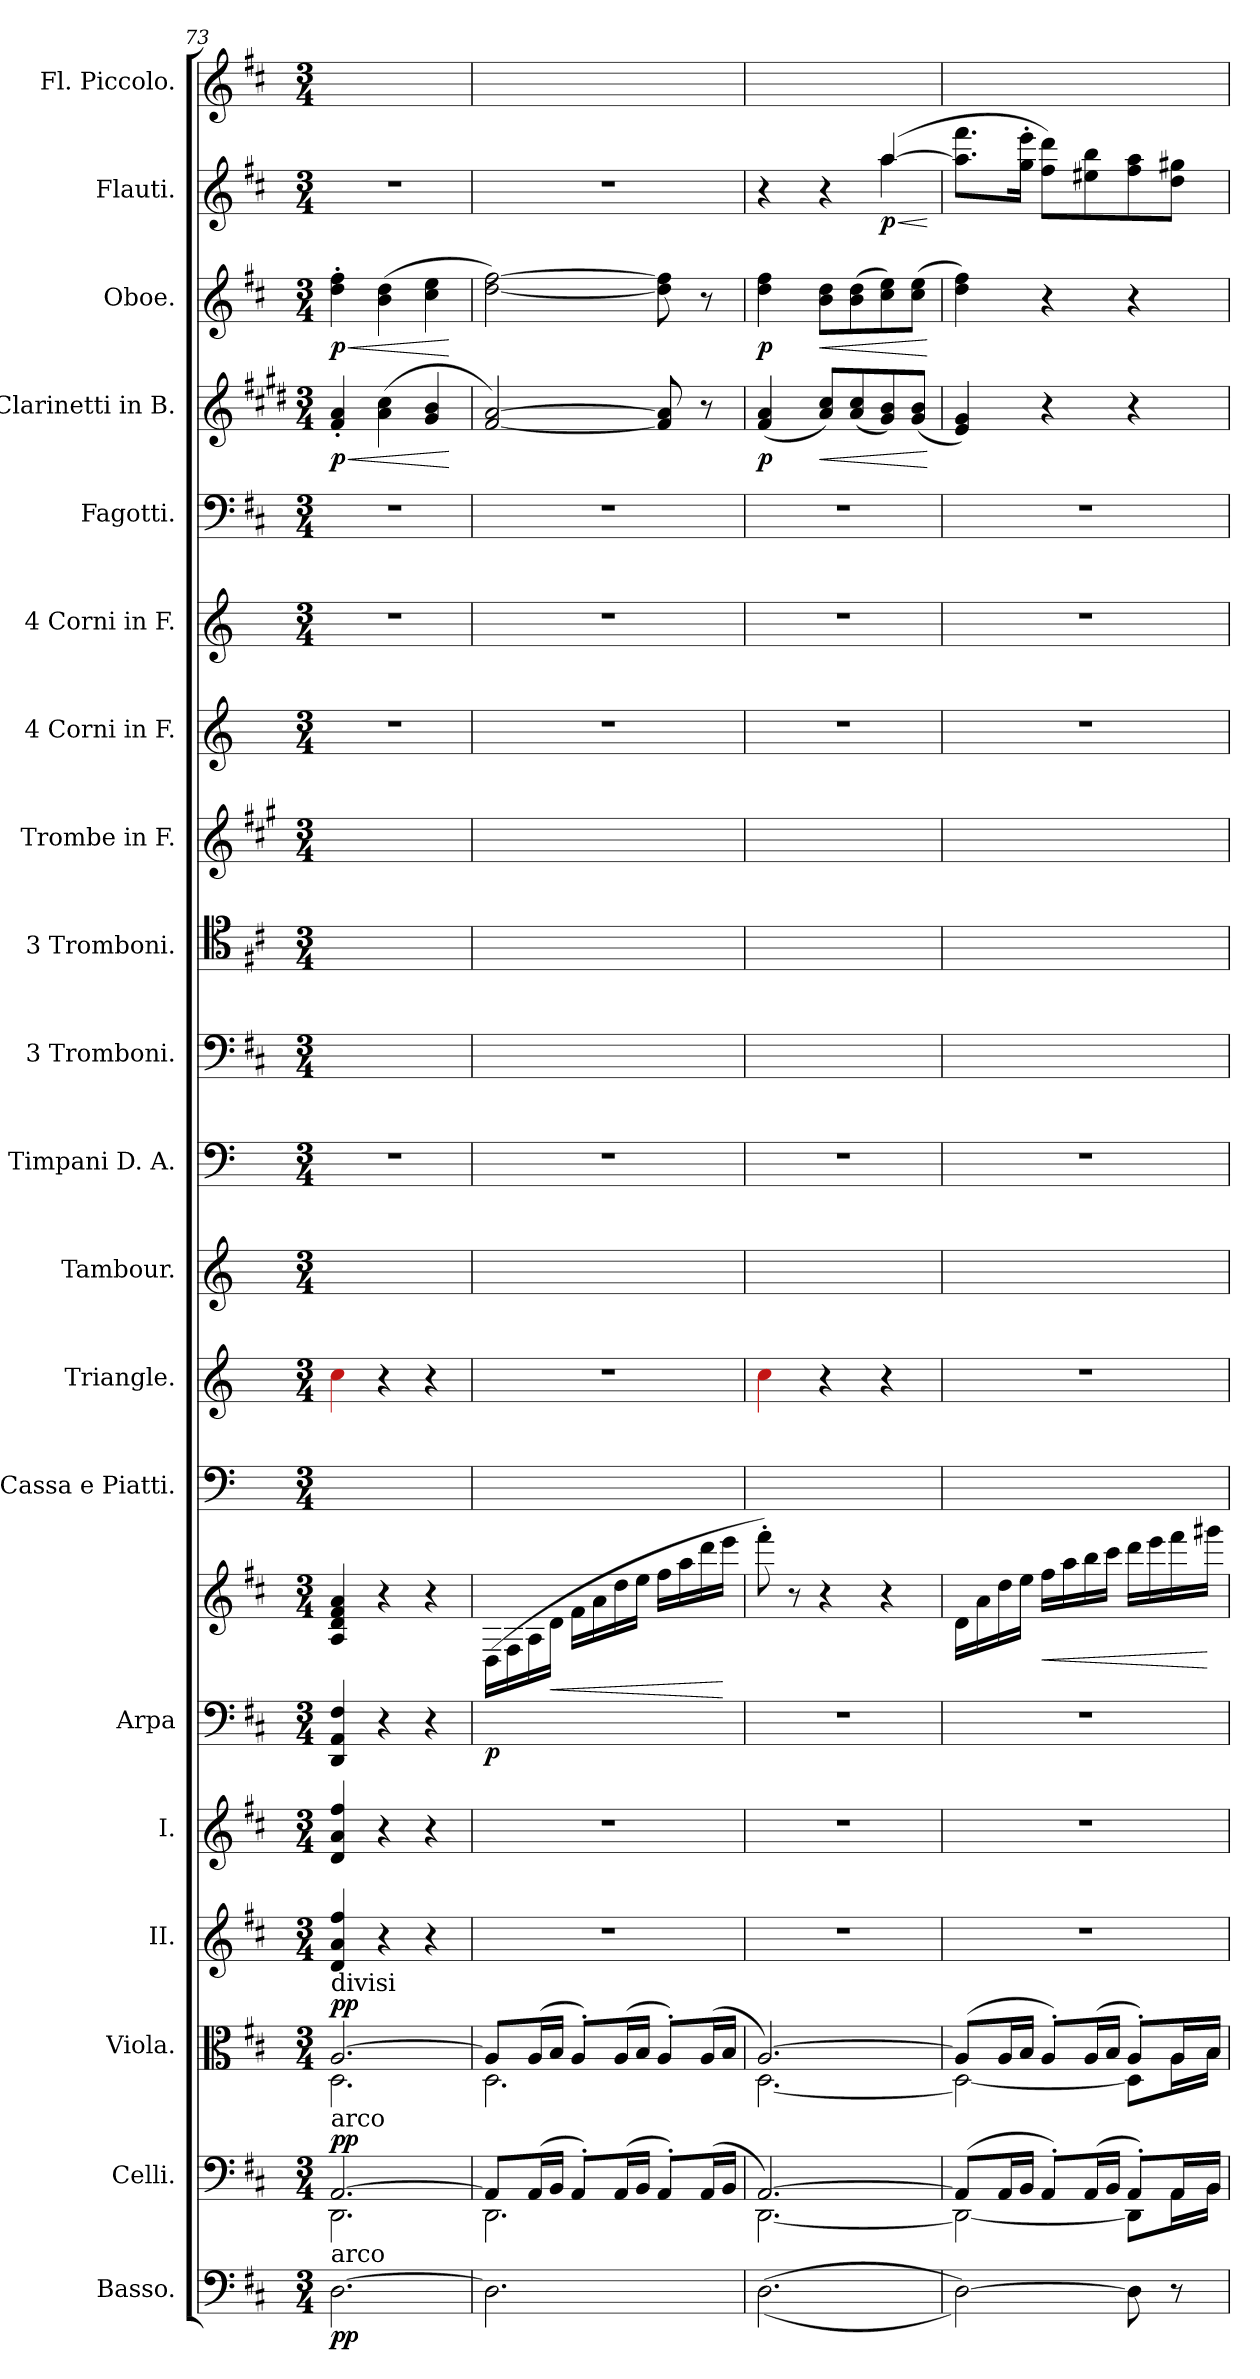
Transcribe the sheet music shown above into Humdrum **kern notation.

**kern	**dynam	**kern	**dynam	**kern	**dynam	**kern	**kern	**kern	**kern	**dynam	**kern	**kern	**kern	**kern	**kern	**kern	**kern	**kern	**kern	**kern	**kern	**dynam	**kern	**dynam	**kern	**dynam	**kern
*part20	*part20	*part19	*part19	*part18	*part18	*part17	*part16	*part15	*part15	*part15	*part14	*part13	*part12	*part11	*part10	*part9	*part8	*part7	*part6	*part5	*part4	*part4	*part3	*part3	*part2	*part2	*part1
*staff21	*staff21	*staff20	*staff20	*staff19	*staff19	*staff18	*staff17	*staff16	*staff15	*staff15/16	*staff14	*staff13	*staff12	*staff11	*staff10	*staff9	*staff8	*staff7	*staff6	*staff5	*staff4	*staff4	*staff3	*staff3	*staff2	*staff2	*staff1
*I"Basso.	*	*I"Celli.	*	*I"Viola.	*	*I"II.	*I"I.	*I"Arpa	*	*	*I"Cassa e Piatti.	*I"Triangle.	*I"Tambour.	*I"Timpani D. A.	*I"3 Tromboni.	*I"3 Tromboni.	*I"Trombe in F.	*I"4 Corni in F.	*I"4 Corni in F.	*I"Fagotti.	*I"Clarinetti in B.	*	*I"Oboe.	*	*I"Flauti.	*	*I"Fl. Piccolo.
*I'b	*	*I'vlc	*	*I'vla	*	*I'vl II	*I'vl I	*I'Hp	*	*	*I'piatti	*I'triangolo	*I'tamb	*I'timp	*I'trb	*I'trb	*I'tr in F	*I'cor in F	*I'cor in F	*I'fag	*I'b-cl	*	*I'ob	*	*I'fl	*	*I'picc
*clefF4	*	*clefF4	*	*clefC3	*	*clefG2	*clefG2	*	*	*	*clefF4	*	*clefG2	*clefF4	*clefF4	*clefC4	*clefG2	*clefG2	*clefG2	*clefF4	*clefG2	*	*clefG2	*	*clefG2	*	*clefG2
*ITrd8c12	*	*	*	*	*	*	*	*	*	*	*	*	*	*	*	*	*ITrd-3c-5	*ITrd4c7	*ITrd4c7	*	*ITrd1c2	*	*	*	*	*	*
*k[f#c#]	*	*k[f#c#]	*	*k[f#c#]	*	*k[f#c#]	*k[f#c#]	*k[f#c#]	*k[f#c#]	*	*k[]	*	*k[]	*k[]	*k[f#c#]	*k[f#c#]	*k[f#c#]	*k[b-]	*k[b-]	*k[f#c#]	*k[f#c#]	*	*k[f#c#]	*	*k[f#c#]	*	*k[f#c#]
*M3/4	*	*M3/4	*	*M3/4	*	*M3/4	*M3/4	*M3/4	*M3/4	*	*M3/4	*M3/4	*M3/4	*M3/4	*M3/4	*M3/4	*M3/4	*M3/4	*M3/4	*M3/4	*M3/4	*	*M3/4	*	*M3/4	*	*M3/4
=73	=73	=73	=73	=73	=73	=73	=73	=73	=73	=73	=73	=73	=73	=73	=73	=73	=73	=73	=73	=73	=73	=73	=73	=73	=73	=73	=73
*	*	*^	*	*^	*	*	*	*	*	*	*	*	*	*	*	*	*	*	*	*	*	*	*	*	*	*	*
!	!	!	!	!	!LO:TX:a:t=divisi	!	!	!	!	!	!	!	!	!	!	!	!	!	!	!	!	!	!	!	!	!	!	!	!
!	!	!LO:TX:a:t=arco	!	!	!	!	!	!	!	!	!	!	!	!	!	!	!	!	!	!	!	!	!	!	!	!	!	!	!
!LO:TX:a:t=arco	!	!	!	!	!	!	!	!	!	!	!	!	!	!	!	!	!	!	!	!	!	!	!	!	!	!	!	!	!
!	!LO:DY:b	!	!	!LO:DY:a	!	!	!LO:DY:a	!	!	!	!	!	!	!	!	!	!	!	!	!	!	!	!	!LO:HP:b	!	!LO:HP:b	!	!	!
!	!	!	!	!	!	!	!	!	!	!	!	!	!	!	!	!	!	!	!	!	!	!	!	!LO:DY:n=1:b	!	!LO:DY:n=1:b	!	!	!
[2.DD\	pp	[2.AA/	2.DD\	pp	[2.A/	2.D\	pp	4d/ 4a/ 4ff#/	4d/ 4a/ 4ff#/	4DD/ 4AA/ 4F#/	4A/ 4d/ 4f#/ 4a/	.	2.ryy	4Rcc\	2.ryy	2.r	2.ryy	2.ryy	2.ryy	2.r	2.r	2.r	4e'/ 4g'/	< p	4dd'\ 4ff#'\	< p	2.r	.	2.ryy
.	.	.	.	.	.	.	.	4r	4r	4r	4r	.	.	4r	.	.	.	.	.	.	.	.	(4g\ 4b\	.	(4b\ 4dd\	.	.	.	.
.	.	.	.	.	.	.	.	4r	4r	4r	4r	.	.	4r	.	.	.	.	.	.	.	.	4f#/ 4a/	.	4cc#\ 4ee\	.	.	.	.
*	*	*v	*v	*	*	*	*	*	*	*	*	*	*	*	*	*	*	*	*	*	*	*	*	*	*	*	*	*	*
*	*	*	*	*v	*v	*	*	*	*	*	*	*	*	*	*	*	*	*	*	*	*	*	*	*	*	*	*	*
.	.	.	.	.	.	.	.	.	.	.	.	.	.	.	.	.	.	.	.	.	.	[	.	[	.	.	.
=74	=74	=74	=74	=74	=74	=74	=74	=74	=74	=74	=74	=74	=74	=74	=74	=74	=74	=74	=74	=74	=74	=74	=74	=74	=74	=74	=74
*	*	*^	*	*^	*	*	*	*	*	*	*	*	*	*	*	*	*	*	*	*	*	*	*	*	*	*	*
!	!	!	!	!	!	!	!	!	!	!	!	!LO:DY:b=2	!	!	!	!	!	!	!	!	!	!	!	!	!	!	!	!	!
2.DD\]	.	8AA/L]	2.DD\	.	8A/L]	2.D\	.	2.r	2.r	4ryy	(16D\LL	p	2.ryy	2.r	2.ryy	2.r	2.ryy	2.ryy	2.ryy	2.r	2.r	2.r	[2e/ [2g/)	.	[2dd\ [2ff#\)	.	2.r	.	2.ryy
.	.	.	.	.	.	.	.	.	.	.	16F#\	.	.	.	.	.	.	.	.	.	.	.	.	.	.	.	.	.	.
.	.	(16AA/L	.	.	(16A/L	.	.	.	.	.	16A\	.	.	.	.	.	.	.	.	.	.	.	.	.	.	.	.	.	.
.	.	16BB/JJ	.	.	16B/JJ	.	.	.	.	.	16d\JJ	<	.	.	.	.	.	.	.	.	.	.	.	.	.	.	.	.	.
.	.	8AA'</L)	.	.	8A'</L)	.	.	.	.	4ryy	16f#\LL	.	.	.	.	.	.	.	.	.	.	.	.	.	.	.	.	.	.
.	.	.	.	.	.	.	.	.	.	.	16a\	.	.	.	.	.	.	.	.	.	.	.	.	.	.	.	.	.	.
.	.	(16AA/L	.	.	(16A/L	.	.	.	.	.	16dd\	.	.	.	.	.	.	.	.	.	.	.	.	.	.	.	.	.	.
.	.	16BB/JJ	.	.	16B/JJ	.	.	.	.	.	16ee\JJ	.	.	.	.	.	.	.	.	.	.	.	.	.	.	.	.	.	.
.	.	8AA'</L)	.	.	8A'</L)	.	.	.	.	4ryy	16ff#\LL	.	.	.	.	.	.	.	.	.	.	.	8e]/ 8g]/	.	8dd]\ 8ff#]\	.	.	.	.
.	.	.	.	.	.	.	.	.	.	.	16aa\	.	.	.	.	.	.	.	.	.	.	.	.	.	.	.	.	.	.
.	.	(16AA/L	.	.	(16A/L	.	.	.	.	.	16ddd\	.	.	.	.	.	.	.	.	.	.	.	8r	.	8r	.	.	.	.
.	.	16BB/JJ	.	.	16B/JJ	.	.	.	.	.	16eee\JJ	[	.	.	.	.	.	.	.	.	.	.	.	.	.	.	.	.	.
=75	=75	=75	=75	=75	=75	=75	=75	=75	=75	=75	=75	=75	=75	=75	=75	=75	=75	=75	=75	=75	=75	=75	=75	=75	=75	=75	=75	=75	=75
*	*	*	*	*	*	*	*	*	*	*	*	*	*	*	*	*	*	*	*	*	*	*	*	*	*	*	*^	*	*
!	!	!	!	!	!	!	!	!	!	!	!	!	!	!	!	!	!	!	!	!	!	!	!	!LO:DY:b	!	!LO:DY:b	!	!	!	!
(<(>2.DD\	.	[2.AA/)	[2.DD\	.	[2.A/)	[2.D\	.	2.r	2.r	2.r	8fff#'\)	.	2.ryy	4Rcc\	2.ryy	2.r	2.ryy	2.ryy	2.ryy	2.r	2.r	2.r	(4e/ 4g/	p	4dd\ 4ff#\	p	4r	4ryy	.	2.ryy
.	.	.	.	.	.	.	.	.	.	.	8r	.	.	.	.	.	.	.	.	.	.	.	.	.	.	.	.	.	.	.
!	!	!	!	!	!	!	!	!	!	!	!	!	!	!	!	!	!	!	!	!	!	!	!	!LO:HP:b	!	!LO:HP:b	!	!	!	!
.	.	.	.	.	.	.	.	.	.	.	4r	.	.	4r	.	.	.	.	.	.	.	.	8g/ 8b/L)	<	8b\ 8dd\L	<	4r	4ryy	.	.
.	.	.	.	.	.	.	.	.	.	.	.	.	.	.	.	.	.	.	.	.	.	.	(8g/ 8b/	.	(8b\ 8dd\	.	.	.	.	.
!	!	!	!	!	!	!	!	!	!	!	!	!	!	!	!	!	!	!	!	!	!	!	!	!	!	!	!	!	!LO:HP:b	!
!	!	!	!	!	!	!	!	!	!	!	!	!	!	!	!	!	!	!	!	!	!	!	!	!	!	!	!	!	!LO:DY:n=1:b	!
.	.	.	.	.	.	.	.	.	.	.	4r	.	.	4r	.	.	.	.	.	.	.	.	8f#/ 8a/)	.	8cc#\ 8ee\)	.	(>[4aa/	4aa\	< p	.
.	.	.	.	.	.	.	.	.	.	.	.	.	.	.	.	.	.	.	.	.	.	.	(8f#/ 8a/J	.	(8cc#\ 8ee\J	.	.	.	.	.
*	*	*v	*v	*	*	*	*	*	*	*	*	*	*	*	*	*	*	*	*	*	*	*	*	*	*	*	*v	*v	*	*
*	*	*	*	*v	*v	*	*	*	*	*	*	*	*	*	*	*	*	*	*	*	*	*	*	*	*	*	*	*
.	.	.	.	.	.	.	.	.	.	.	.	.	.	.	.	.	.	.	.	.	.	[	.	[	.	[	.
=76	=76	=76	=76	=76	=76	=76	=76	=76	=76	=76	=76	=76	=76	=76	=76	=76	=76	=76	=76	=76	=76	=76	=76	=76	=76	=76	=76
*	*	*^	*	*^	*	*	*	*	*	*	*	*	*	*	*	*	*	*	*	*	*	*	*	*	*	*	*
[2DD\))	.	(8AA/L]	2DD\_	.	(8A/L]	2D\_	.	2.r	2.r	2.r	16d\LL	.	2.ryy	2.r	2.ryy	2.r	2.ryy	2.ryy	2.ryy	2.r	2.r	2.r	4d/ 4f#/)	.	4dd\ 4ff#\)	.	8.aa]\ 8.fff#\L	.	2.ryy
.	.	.	.	.	.	.	.	.	.	.	16a\	.	.	.	.	.	.	.	.	.	.	.	.	.	.	.	.	.	.
.	.	16AA/L	.	.	16A/L	.	.	.	.	.	16dd\	.	.	.	.	.	.	.	.	.	.	.	.	.	.	.	.	.	.
.	.	16BB/JJ	.	.	16B/JJ	.	.	.	.	.	16ee\JJ	.	.	.	.	.	.	.	.	.	.	.	.	.	.	.	16gg'\ 16eee'\Jk	.	.
.	.	8AA'/L)	.	.	8A'/L)	.	.	.	.	.	16ff#\LL	<	.	.	.	.	.	.	.	.	.	.	4r	.	4r	.	8ff#\ 8ddd\L)	.	.
.	.	.	.	.	.	.	.	.	.	.	16aa\	.	.	.	.	.	.	.	.	.	.	.	.	.	.	.	.	.	.
.	.	(16AA/L	.	.	(16A/L	.	.	.	.	.	16bb\	.	.	.	.	.	.	.	.	.	.	.	.	.	.	.	8ee#X\ 8bb\	.	.
.	.	16BB/JJ	.	.	16B/JJ	.	.	.	.	.	16ccc#\JJ	.	.	.	.	.	.	.	.	.	.	.	.	.	.	.	.	.	.
8DD\]	.	8AA'/L)	8DD\L]	.	8A'/L)	8D\L]	.	.	.	.	16ddd\LL	.	.	.	.	.	.	.	.	.	.	.	4r	.	4r	.	8ff#\ 8aa\	.	.
.	.	.	.	.	.	.	.	.	.	.	16eee\	.	.	.	.	.	.	.	.	.	.	.	.	.	.	.	.	.	.
8r	.	16AA/L	16AA\L	.	16A/L	16A\L	.	.	.	.	16fff#\	.	.	.	.	.	.	.	.	.	.	.	.	.	.	.	8dd\ 8gg#X\J	.	.
.	.	16BB/JJ	16BB\JJ	.	16B/JJ	16B\JJ	.	.	.	.	16ggg#X\JJ	[	.	.	.	.	.	.	.	.	.	.	.	.	.	.	.	.	.
*	*	*v	*v	*	*	*	*	*	*	*	*	*	*	*	*	*	*	*	*	*	*	*	*	*	*	*	*	*	*
*	*	*	*	*v	*v	*	*	*	*	*	*	*	*	*	*	*	*	*	*	*	*	*	*	*	*	*	*	*
=	=	=	=	=	=	=	=	=	=	=	=	=	=	=	=	=	=	=	=	=	=	=	=	=	=	=	=
*-	*-	*-	*-	*-	*-	*-	*-	*-	*-	*-	*-	*-	*-	*-	*-	*-	*-	*-	*-	*-	*-	*-	*-	*-	*-	*-	*-
